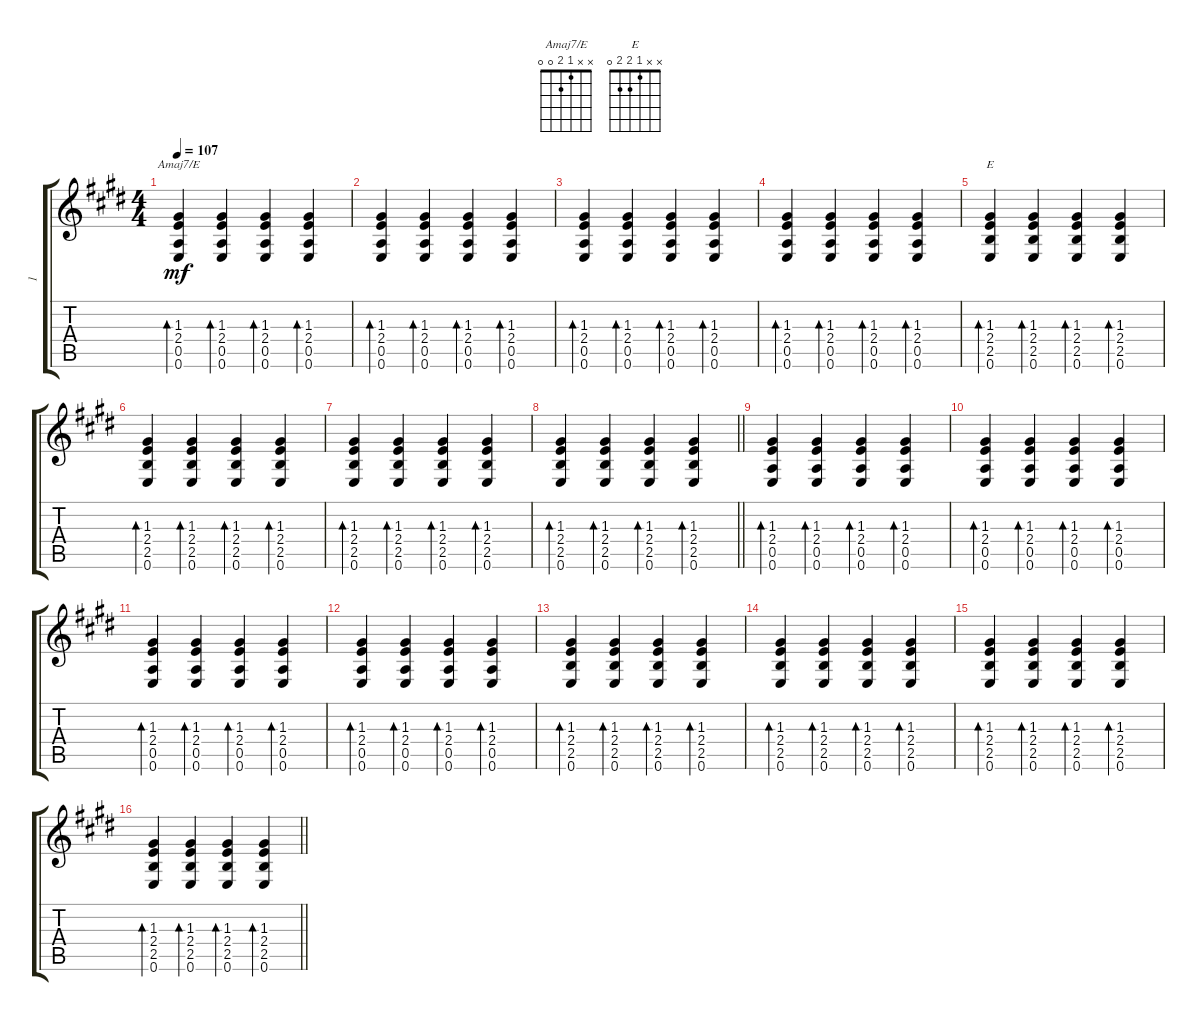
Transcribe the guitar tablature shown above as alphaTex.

\track ("1" "1") {instrument acousticguitarsteel}
\staff {score tabs}
\tuning (E4 B3 G3 D3 A2 E2) {hide}
\chord ("Amaj7/E" x x 1 2 0 0)
\chord ("E" x x 1 2 2 0)
\ts (4 4)
\tempo 107
\clef g2
\ks e
(1.3 2.4 0.5 0.6).4{bd 30 ch "Amaj7/E" dy mf instrument acousticguitarsteel} (1.3 2.4 0.5 0.6).4{bd 30} (1.3 2.4 0.5 0.6).4{bd 30} (1.3 2.4 0.5 0.6).4{bd 30} |
(1.3 2.4 0.5 0.6).4{bd 30} (1.3 2.4 0.5 0.6).4{bd 30} (1.3 2.4 0.5 0.6).4{bd 30} (1.3 2.4 0.5 0.6).4{bd 30} |
(1.3 2.4 0.5 0.6).4{bd 30} (1.3 2.4 0.5 0.6).4{bd 30} (1.3 2.4 0.5 0.6).4{bd 30} (1.3 2.4 0.5 0.6).4{bd 30} |
(1.3 2.4 0.5 0.6).4{bd 30} (1.3 2.4 0.5 0.6).4{bd 30} (1.3 2.4 0.5 0.6).4{bd 30} (1.3 2.4 0.5 0.6).4{bd 30} |
(1.3 2.4 2.5 0.6).4{bd 30 ch "E"} (1.3 2.4 2.5 0.6).4{bd 30} (1.3 2.4 2.5 0.6).4{bd 30} (1.3 2.4 2.5 0.6).4{bd 30} |
(1.3 2.4 2.5 0.6).4{bd 30} (1.3 2.4 2.5 0.6).4{bd 30} (1.3 2.4 2.5 0.6).4{bd 30} (1.3 2.4 2.5 0.6).4{bd 30} |
(1.3 2.4 2.5 0.6).4{bd 30} (1.3 2.4 2.5 0.6).4{bd 30} (1.3 2.4 2.5 0.6).4{bd 30} (1.3 2.4 2.5 0.6).4{bd 30} |
\barLineRight lightlight
(1.3 2.4 2.5 0.6).4{bd 30} (1.3 2.4 2.5 0.6).4{bd 30} (1.3 2.4 2.5 0.6).4{bd 30} (1.3 2.4 2.5 0.6).4{bd 30} |
(1.3 2.4 0.5 0.6).4{bd 30} (1.3 2.4 0.5 0.6).4{bd 30} (1.3 2.4 0.5 0.6).4{bd 30} (1.3 2.4 0.5 0.6).4{bd 30} |
(1.3 2.4 0.5 0.6).4{bd 30} (1.3 2.4 0.5 0.6).4{bd 30} (1.3 2.4 0.5 0.6).4{bd 30} (1.3 2.4 0.5 0.6).4{bd 30} |
(1.3 2.4 0.5 0.6).4{bd 30} (1.3 2.4 0.5 0.6).4{bd 30} (1.3 2.4 0.5 0.6).4{bd 30} (1.3 2.4 0.5 0.6).4{bd 30} |
(1.3 2.4 0.5 0.6).4{bd 30} (1.3 2.4 0.5 0.6).4{bd 30} (1.3 2.4 0.5 0.6).4{bd 30} (1.3 2.4 0.5 0.6).4{bd 30} |
(1.3 2.4 2.5 0.6).4{bd 30} (1.3 2.4 2.5 0.6).4{bd 30} (1.3 2.4 2.5 0.6).4{bd 30} (1.3 2.4 2.5 0.6).4{bd 30} |
(1.3 2.4 2.5 0.6).4{bd 30} (1.3 2.4 2.5 0.6).4{bd 30} (1.3 2.4 2.5 0.6).4{bd 30} (1.3 2.4 2.5 0.6).4{bd 30} |
(1.3 2.4 2.5 0.6).4{bd 30} (1.3 2.4 2.5 0.6).4{bd 30} (1.3 2.4 2.5 0.6).4{bd 30} (1.3 2.4 2.5 0.6).4{bd 30} |
\barLineRight lightlight
(1.3 2.4 2.5 0.6).4{bd 30} (1.3 2.4 2.5 0.6).4{bd 30} (1.3 2.4 2.5 0.6).4{bd 30} (1.3 2.4 2.5 0.6).4{bd 30}
